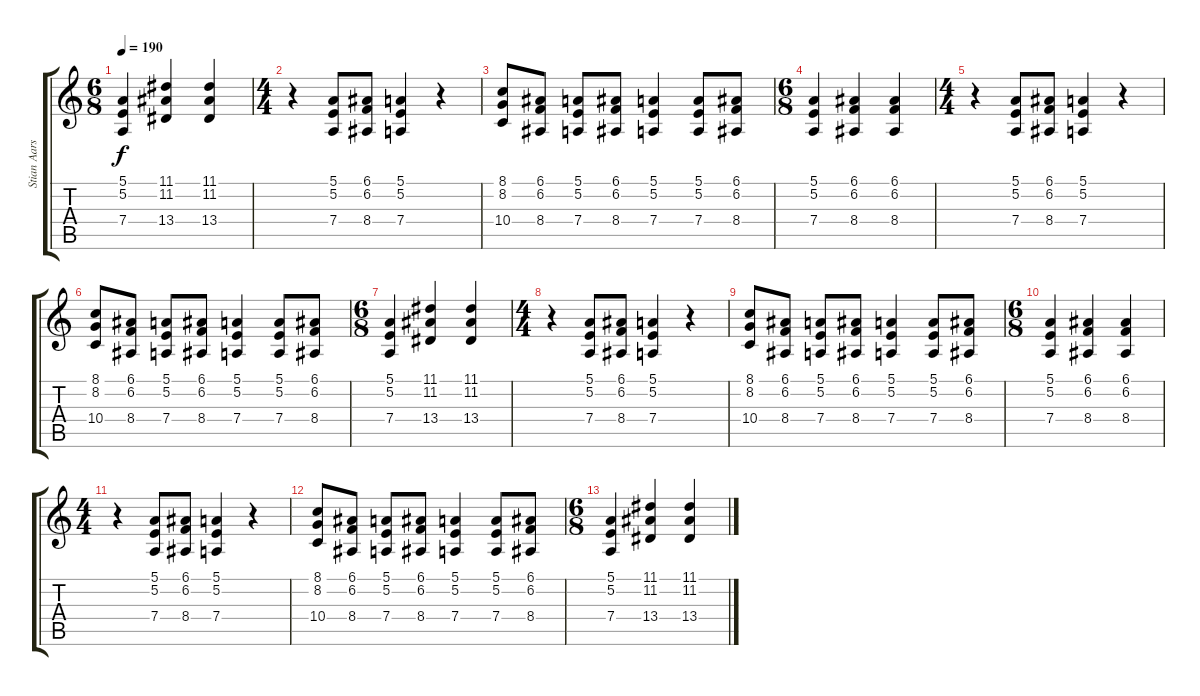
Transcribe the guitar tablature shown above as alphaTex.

\track ("Stian Aarstad" "Stian Aars") {instrument pad4choir}
\staff {score tabs}
\tuning (E4 B3 G3 D3 A2 E2) {hide}
\ts (6 8)
\tempo 190
\clef g2
\ks c
(5.1 5.2 7.4).4{dy f} (11.1 11.2 13.4).4 (11.1 11.2 13.4).4 |
\ts (4 4)
r.4 (5.1 5.2 7.4).8 (6.1 6.2 8.4).8 (5.1 5.2 7.4).4 r.4 |
(8.1 8.2 10.4).8 (6.1 6.2 8.4).8 (5.1 5.2 7.4).8 (6.1 6.2 8.4).8 (5.1 5.2 7.4).4 (5.1 5.2 7.4).8 (6.1 6.2 8.4).8 |
\ts (6 8)
(5.1 5.2 7.4).4 (6.1 6.2 8.4).4 (6.1 6.2 8.4).4 |
\ts (4 4)
r.4 (5.1 5.2 7.4).8 (6.1 6.2 8.4).8 (5.1 5.2 7.4).4 r.4 |
(8.1 8.2 10.4).8 (6.1 6.2 8.4).8 (5.1 5.2 7.4).8 (6.1 6.2 8.4).8 (5.1 5.2 7.4).4 (5.1 5.2 7.4).8 (6.1 6.2 8.4).8 |
\ts (6 8)
(5.1 5.2 7.4).4 (11.1 11.2 13.4).4 (11.1 11.2 13.4).4 |
\ts (4 4)
r.4 (5.1 5.2 7.4).8 (6.1 6.2 8.4).8 (5.1 5.2 7.4).4 r.4 |
(8.1 8.2 10.4).8 (6.1 6.2 8.4).8 (5.1 5.2 7.4).8 (6.1 6.2 8.4).8 (5.1 5.2 7.4).4 (5.1 5.2 7.4).8 (6.1 6.2 8.4).8 |
\ts (6 8)
(5.1 5.2 7.4).4 (6.1 6.2 8.4).4 (6.1 6.2 8.4).4 |
\ts (4 4)
r.4 (5.1 5.2 7.4).8 (6.1 6.2 8.4).8 (5.1 5.2 7.4).4 r.4 |
(8.1 8.2 10.4).8 (6.1 6.2 8.4).8 (5.1 5.2 7.4).8 (6.1 6.2 8.4).8 (5.1 5.2 7.4).4 (5.1 5.2 7.4).8 (6.1 6.2 8.4).8 |
\ts (6 8)
(5.1 5.2 7.4).4 (11.1 11.2 13.4).4 (11.1 11.2 13.4).4
